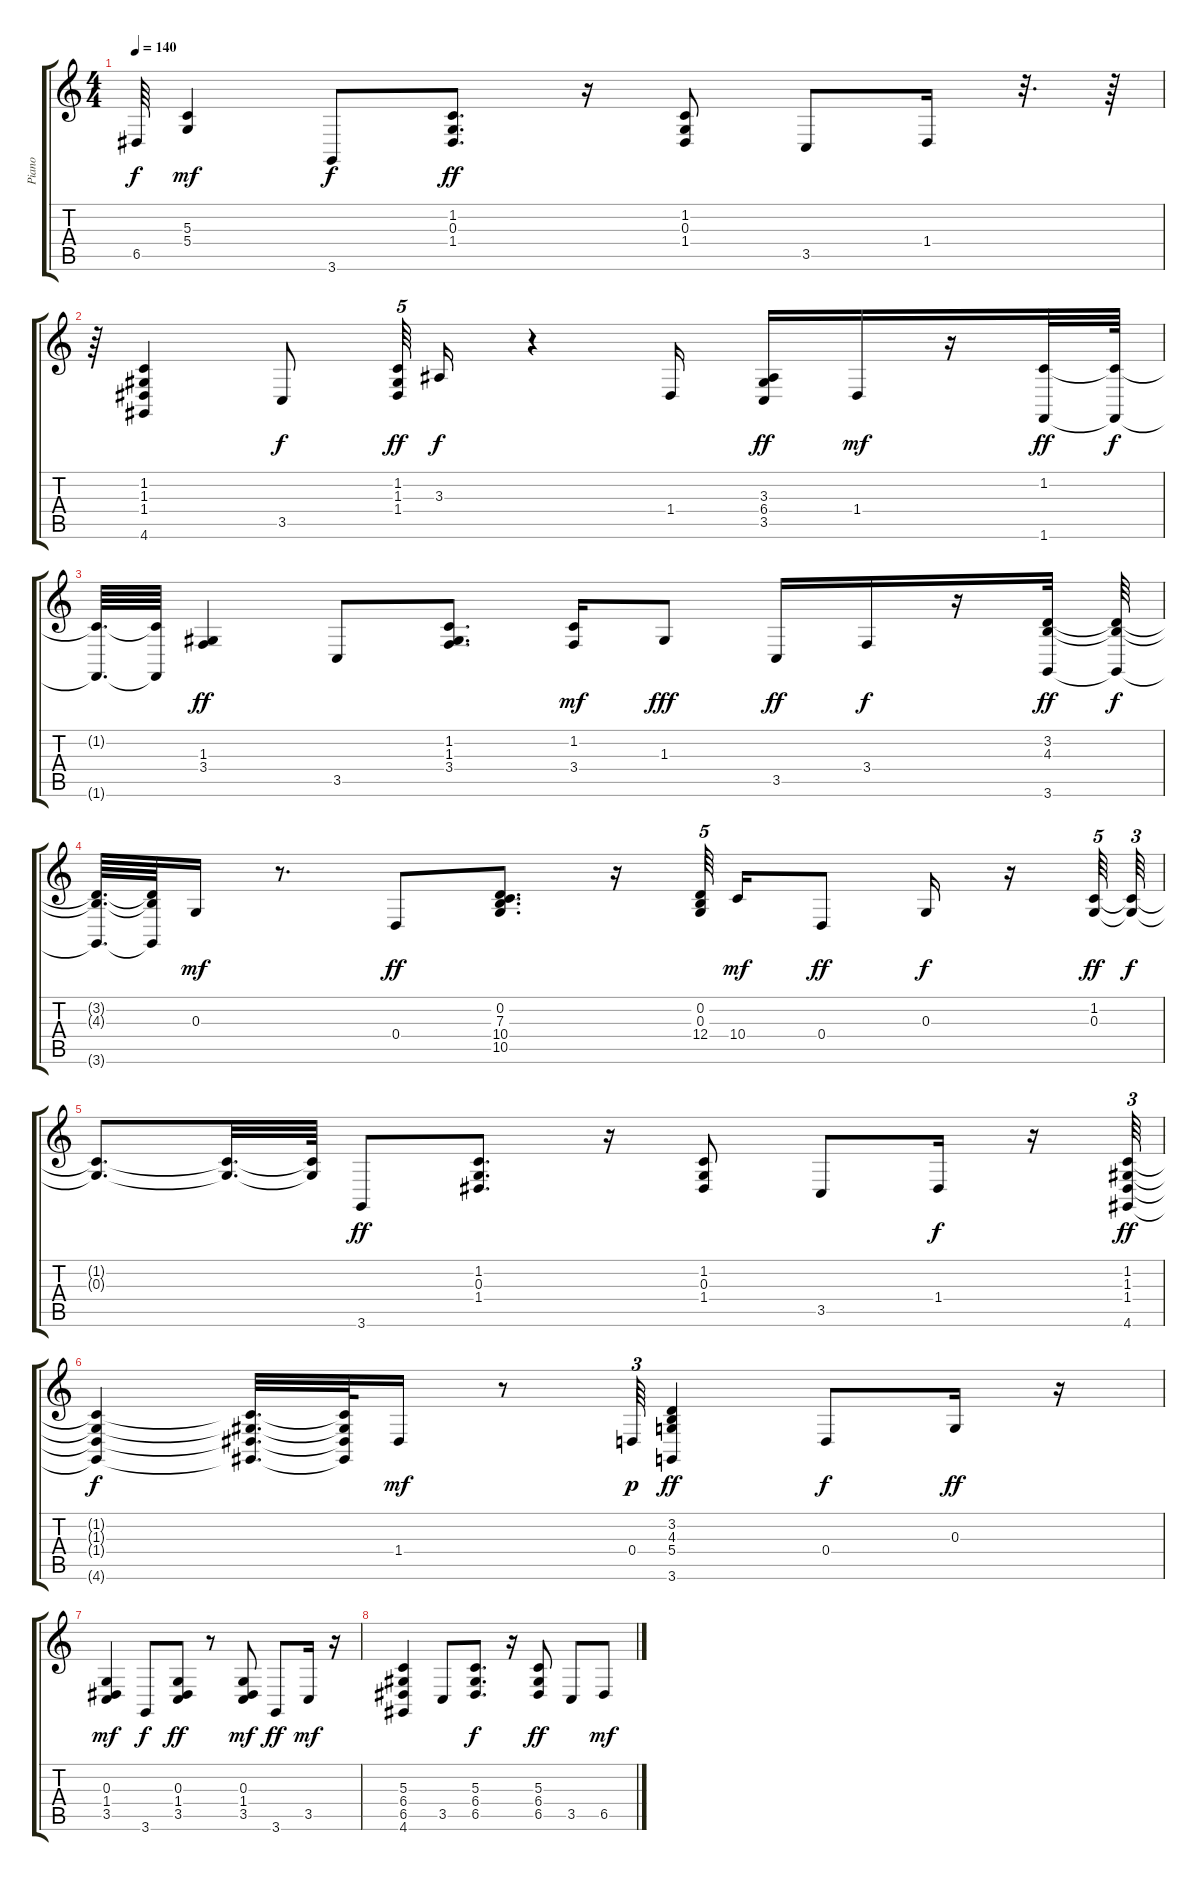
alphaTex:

\track ("Piano" "Piano") {instrument tangoaccordion}
\staff {score tabs}
\tuning (E4 B3 G3 D3 A2 E2) {hide}
\ts (4 4)
\tempo 140
\clef g2
\ks c
6.5{t}.64{dy f} (5.3 5.4).4{dy mf} 3.6.8{dy f} (1.2 0.3 1.4).8{d dy ff} r.16 (1.2 0.3 1.4).8 3.5.8 1.4.16 r.32{d} r.64 |
r.64 (1.2 1.3 1.4 4.6).4 3.5.8{dy f} (1.2 1.3 1.4).64{tu (5 4) dy ff beam splitsecondary} 3.3.16{dy f} r.4 1.4.16 (3.3 6.4 3.5).16{dy ff} 1.4.16{dy mf} r.16 (1.2 1.6).32{dy ff} (1.2{t} 1.6{t}).64{dy f} |
(1.2{t} 1.6{t}).64{d} (1.2{t} 1.6{t}).64 (1.3 3.4).4{dy ff} 3.5.8 (1.2 1.3 3.4).8{d} (1.2 3.4).16{dy mf} 1.3.8{dy fff} 3.5.16{dy ff} 3.4.16{dy f} r.16 (3.2 4.3 3.6).32{dy ff} (3.2{t} 4.3{t} 3.6{t}).64{dy f} |
(3.2{t} 4.3{t} 3.6{t}).64{d} (3.2{t} 4.3{t} 3.6{t}).64 0.3.16{dy mf} r.8{d} 0.4.8{dy ff} (0.2 7.3 10.4 10.5).8{d} r.16 (0.2 0.3 12.4).64{tu (5 4) beam splitsecondary} 10.4.16{dy mf} 0.4.8{dy ff} 0.3.16{dy f} r.16 (1.2 0.3).64{tu (5 4) dy ff} (1.2{t} 0.3{t}).64{tu (3 2) dy f} |
(1.2{t} 0.3{t}).8{d} (1.2{t} 0.3{t}).32{d} (1.2{t} 0.3{t}).64 3.6.8{dy ff} (1.2 0.3 1.4).8{d} r.16 (1.2 0.3 1.4).8 3.5.8 1.4.16{dy f} r.16 (1.2 1.3 1.4 4.6).64{tu (3 2) dy ff} |
(1.2{t} 1.3{t} 1.4{t} 4.6{t}).4{dy f} (1.2{t} 1.3{t} 1.4{t} 4.6{t}).32{d} (1.2{t} 1.3{t} 1.4{t} 4.6{t}).64 1.4.16{dy mf} r.8 0.4.64{tu (3 2) dy p} (3.2 4.3 5.4 3.6).4{dy ff} 0.4.8{dy f} 0.3.16{dy ff} r.16 |
(0.3 1.4 3.5).4{dy mf} 3.6.8{dy f} (0.3 1.4 3.5).8{dy ff} r.8 (0.3 1.4 3.5).8{dy mf} 3.6.8{dy ff} 3.5.16{dy mf} r.16 |
(5.3 6.4 6.5 4.6).4 3.5.8 (5.3 6.4 6.5).8{d dy f} r.16 (5.3 6.4 6.5).8{dy ff} 3.5.8 6.5.8{dy mf}
